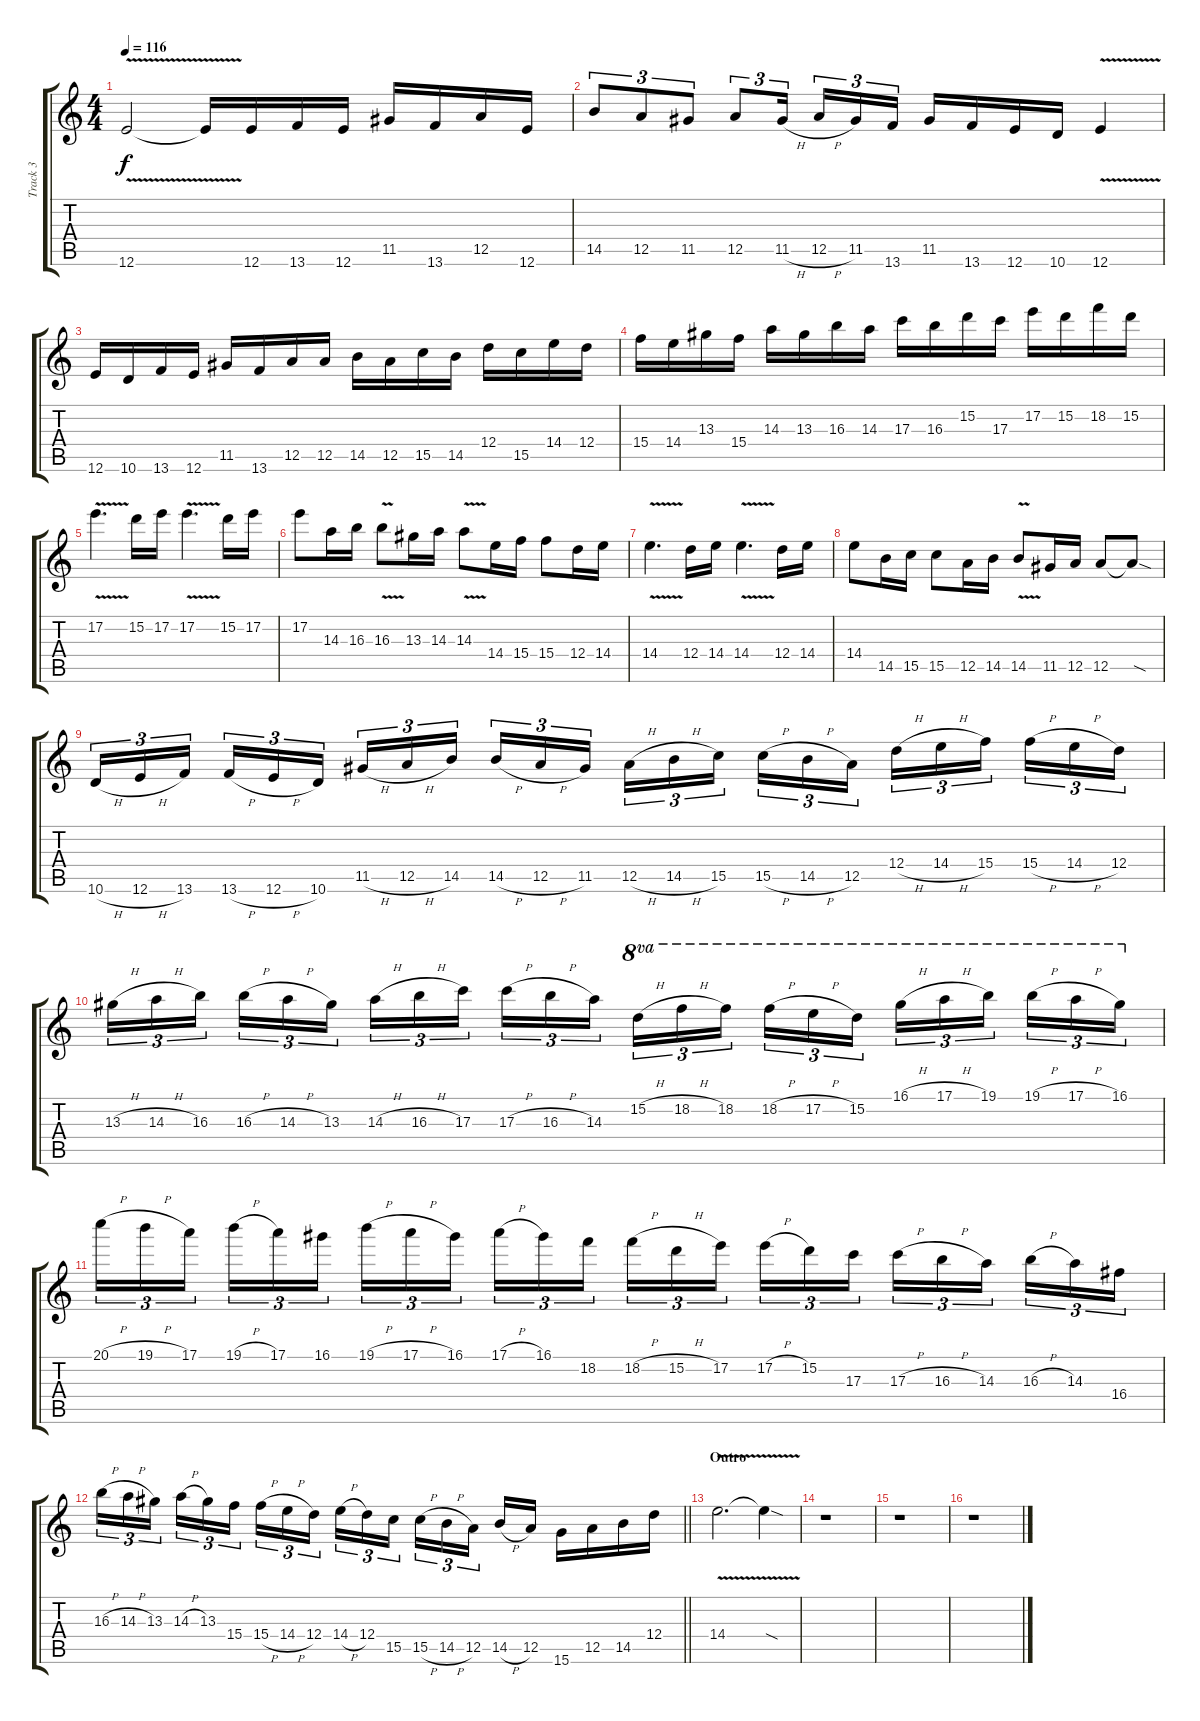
\track ("Track 3" "Track 3") {instrument distortionguitar}
\staff {score tabs}
\tuning (E4 B3 G3 D3 A2 E2) {hide}
\ts (4 4)
\tempo 116
\clef g2
\ks c
12.6{v}.2{dy f} 12.6{t}.16 12.6.16 13.6.16 12.6.16 11.5.16 13.6.16 12.5.16 12.6.16 |
14.5.8{tu (3 2)} 12.5.8{tu (3 2)} 11.5.8{tu (3 2)} 12.5.8{tu (3 2)} 11.5{h}.16{tu (3 2) beam splitsecondary} 12.5{h}.16{tu (3 2)} 11.5.16{tu (3 2)} 13.6.16{tu (3 2)} 11.5.16 13.6.16 12.6.16 10.6.16 12.6{v}.4 |
12.6.16 10.6.16 13.6.16 12.6.16 11.5.16 13.6.16 12.5.16 12.5.16 14.5.16 12.5.16 15.5.16 14.5.16 12.4.16 15.5.16 14.4.16 12.4.16 |
15.4.16 14.4.16 13.3.16 15.4.16 14.3.16 13.3.16 16.3.16 14.3.16 17.3.16 16.3.16 15.2.16 17.3.16 17.2.16 15.2.16 18.2.16 15.2.16 |
17.2{v}.4{d} 15.2.16 17.2.16 17.2{v}.4{d} 15.2.16 17.2.16 |
17.2.8 14.3.16 16.3.16 16.3{v}.8 13.3.16 14.3.16 14.3{v}.8 14.4.16 15.4.16 15.4.8 12.4.16 14.4.16 |
14.4{v}.4{d} 12.4.16 14.4.16 14.4{v}.4{d} 12.4.16 14.4.16 |
14.4.8 14.5.16 15.5.16 15.5.8 12.5.16 14.5.16 14.5{v}.8 11.5.16 12.5.16 12.5.8 12.5{sod t}.8 |
10.6{h}.16{tu (3 2)} 12.6{h}.16{tu (3 2)} 13.6.16{tu (3 2) beam splitsecondary} 13.6{h}.16{tu (3 2)} 12.6{h}.16{tu (3 2)} 10.6.16{tu (3 2)} 11.5{h}.16{tu (3 2)} 12.5{h}.16{tu (3 2)} 14.5.16{tu (3 2) beam splitsecondary} 14.5{h}.16{tu (3 2)} 12.5{h}.16{tu (3 2)} 11.5.16{tu (3 2)} 12.5{h}.16{tu (3 2)} 14.5{h}.16{tu (3 2)} 15.5.16{tu (3 2) beam splitsecondary} 15.5{h}.16{tu (3 2)} 14.5{h}.16{tu (3 2)} 12.5.16{tu (3 2)} 12.4{h}.16{tu (3 2)} 14.4{h}.16{tu (3 2)} 15.4.16{tu (3 2) beam splitsecondary} 15.4{h}.16{tu (3 2)} 14.4{h}.16{tu (3 2)} 12.4.16{tu (3 2)} |
13.3{h}.16{tu (3 2)} 14.3{h}.16{tu (3 2)} 16.3.16{tu (3 2) beam splitsecondary} 16.3{h}.16{tu (3 2)} 14.3{h}.16{tu (3 2)} 13.3.16{tu (3 2)} 14.3{h}.16{tu (3 2)} 16.3{h}.16{tu (3 2)} 17.3.16{tu (3 2) beam splitsecondary} 17.3{h}.16{tu (3 2)} 16.3{h}.16{tu (3 2)} 14.3.16{tu (3 2)} 15.2{h}.16{tu (3 2) ot 8va} 18.2{h}.16{tu (3 2) ot 8va} 18.2.16{tu (3 2) ot 8va beam splitsecondary} 18.2{h}.16{tu (3 2) ot 8va} 17.2{h}.16{tu (3 2) ot 8va} 15.2.16{tu (3 2) ot 8va} 16.1{h}.16{tu (3 2) ot 8va} 17.1{h}.16{tu (3 2) ot 8va} 19.1.16{tu (3 2) ot 8va beam splitsecondary} 19.1{h}.16{tu (3 2) ot 8va} 17.1{h}.16{tu (3 2) ot 8va} 16.1.16{tu (3 2) ot 8va} |
20.1{h}.16{tu (3 2)} 19.1{h}.16{tu (3 2)} 17.1.16{tu (3 2) beam splitsecondary} 19.1{h}.16{tu (3 2)} 17.1.16{tu (3 2)} 16.1.16{tu (3 2)} 19.1{h}.16{tu (3 2)} 17.1{h}.16{tu (3 2)} 16.1.16{tu (3 2) beam splitsecondary} 17.1{h}.16{tu (3 2)} 16.1.16{tu (3 2)} 18.2.16{tu (3 2)} 18.2{h}.16{tu (3 2)} 15.2{h}.16{tu (3 2)} 17.2.16{tu (3 2) beam splitsecondary} 17.2{h}.16{tu (3 2)} 15.2.16{tu (3 2)} 17.3.16{tu (3 2)} 17.3{h}.16{tu (3 2)} 16.3{h}.16{tu (3 2)} 14.3.16{tu (3 2) beam splitsecondary} 16.3{h}.16{tu (3 2)} 14.3.16{tu (3 2)} 16.4.16{tu (3 2)} |
\barLineRight lightlight
16.3{h}.16{tu (3 2)} 14.3{h}.16{tu (3 2)} 13.3.16{tu (3 2) beam splitsecondary} 14.3{h}.16{tu (3 2)} 13.3.16{tu (3 2)} 15.4.16{tu (3 2)} 15.4{h}.16{tu (3 2)} 14.4{h}.16{tu (3 2)} 12.4.16{tu (3 2) beam splitsecondary} 14.4{h}.16{tu (3 2)} 12.4.16{tu (3 2)} 15.5.16{tu (3 2)} 15.5{h}.16{tu (3 2)} 14.5{h}.16{tu (3 2)} 12.5.16{tu (3 2) beam splitsecondary} 14.5{h}.16 12.5.16 15.6.16 12.5.16 14.5.16 12.4.16 |
\section ("" "Outro")
14.4{v}.2{d} 14.4{sod t}.4 |
r.1 |
r.1 |
r.1
